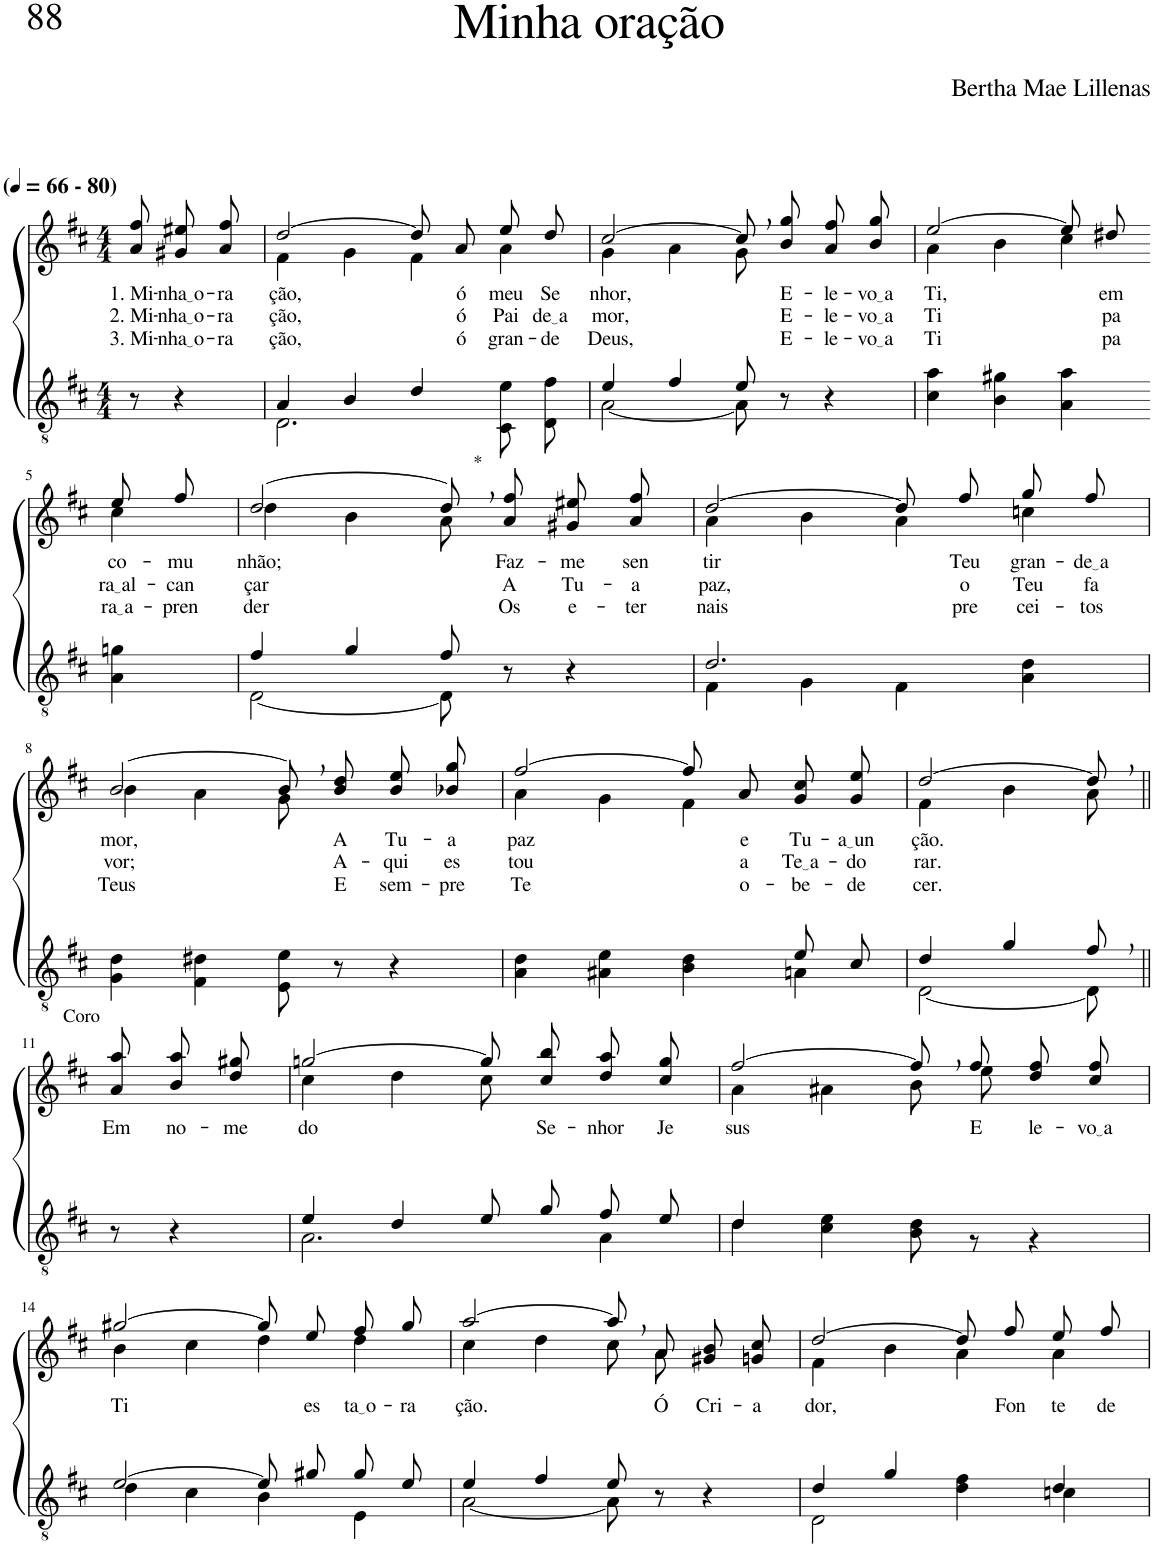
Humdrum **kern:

**kern	**kern	**text	**text	**text
*part2	*part1	*part1	*part1	*part1
*staff2	*staff1	*staff1	*staff1	*staff1
*I"Parte III e IV	*I"Parte I e II	*	*	*
*clefGv2	*clefG2	*	*	*
*Trd4c7	*Trd4c7	*	*	*
*k[f#c#]	*k[f#c#]	*	*	*
*M4/4	*M4/4	*	*	*
*MM66	*MM66	*	*	*
=1	=1	=1	=1	=1
!	!LO:TX:a:B:t=(	!	!	!
!	!LO:TX:a:B:t=- 80)	!	!	!
!	!	!LO:LY:b	!LO:LY:b	!LO:LY:b
8r	8a/ 8ff#/	1. Mi-	2. Mi-	3. Mi-
!	!	!LO:LY:b	!LO:LY:b	!LO:LY:b
4r	8g#X\ 8ee#X\L	nha o	nha o	nha o
!	!	!LO:LY:b	!LO:LY:b	!LO:LY:b
.	8a\ 8ff#\J	-ra-	-ra-	-ra-
=2	=2	=2	=2	=2
*^	*^	*	*	*
!	!	!	!	!LO:LY:b	!LO:LY:b	!LO:LY:b
4A/	2.D\	[2dd/	4f#\	-ção,	-ção,	-ção,
4B/	.	.	4g\	.	.	.
4d/	.	8dd/L]	4f#\	.	.	.
!	!	!	!	!LO:LY:b	!LO:LY:b	!LO:LY:b
.	.	8a/J	.	ó	ó	ó
!	!	!	!	!LO:LY:b	!LO:LY:b	!LO:LY:b
4ryy	8C#/ 8e/L	8ee/L	4a\	meu	Pai	gran-
!	!	!	!	!LO:LY:b	!LO:LY:b	!LO:LY:b
.	8D/ 8f#/J	8dd/J	.	Se-	de a	-de
=3	=3	=3	=3	=3	=3	=3
!	!	!	!	!LO:LY:b	!LO:LY:b	!LO:LY:b
4e/	[2A\	[2cc#/	4g\	-nhor,	mor,	Deus,
4f#/	.	.	4a\	.	.	.
8e/	8A\]	8cc#,\L]	8g\	.	.	.
!	!	!	!	!LO:LY:b	!LO:LY:b	!LO:LY:b
8r	4.ryy	8b\ 8gg\J	4.ryy	E-	E-	E-
!	!	!	!	!LO:LY:b	!LO:LY:b	!LO:LY:b
4r	.	8a\ 8ff#\L	.	-le-	-le-	-le-
!	!	!	!	!LO:LY:b	!LO:LY:b	!LO:LY:b
.	.	8b\ 8gg\J	.	vo a	vo a	vo a
*v	*v	*	*	*	*	*
=4	=4	=4	=4	=4	=4
!	!	!	!LO:LY:b	!LO:LY:b	!LO:LY:b
4c#\ 4a\	[2ee/	4a\	Ti,	Ti	Ti
4B\ 4g#X\	.	4b\	.	.	.
4A\ 4a\	8ee/L]	4cc#\	.	.	.
!	!	!	!LO:LY:b	!LO:LY:b	!LO:LY:b
.	8dd#X/J	.	em	pa-	pa-
!!LO:LB:g=z	!!
=5-	=5-	=5-	=5-	=5-	=5-
!	!	!	!LO:LY:b	!LO:LY:b	!LO:LY:b
4A\ 4gn\	8ee/L	4cc#\	co-	ra al	ra a
!	!	!	!LO:LY:b	!LO:LY:b	!LO:LY:b
.	8ff#/J	.	-mu-	-can-	pren-
=6	=6	=6	=6	=6	=6
*^	*	*	*	*	*
!	!	!	!	!LO:LY:b	!LO:LY:b	!LO:LY:b
4f#/	[2D\	[2dd/	4dd\	-nhão;	-çar	-der
4g/	.	.	4b\	.	.	.
!	!	!LO:TX:a:t=*	!	!	!	!
8f#/	8D\]	8dd,\L]	8a\	.	.	.
!	!	!	!	!LO:LY:b	!LO:LY:b	!LO:LY:b
8r	4.ryy	8a\ 8ff#\J	4.ryy	Faz-	A	Os
!	!	!	!	!LO:LY:b	!LO:LY:b	!LO:LY:b
4r	.	8g#X\ 8ee#X\L	.	-me	Tu-	e-
!	!	!	!	!LO:LY:b	!LO:LY:b	!LO:LY:b
.	.	8a\ 8ff#\J	.	sen-	-a	-ter-
=7	=7	=7	=7	=7	=7	=7
!	!	!	!	!LO:LY:b	!LO:LY:b	!LO:LY:b
2.d/	4F#\	[2dd/	4a\	-tir	paz,	-nais
.	4G\	.	4b\	.	.	.
.	4F#\	8dd/L]	4a\	.	.	.
!	!	!	!	!LO:LY:b	!LO:LY:b	!LO:LY:b
.	.	8ff#/J	.	Teu	o	pre-
!	!	!	!	!LO:LY:b	!LO:LY:b	!LO:LY:b
4ryy	4A\ 4d\	8gg/L	4ccn\	gran-	Teu	-cei-
!	!	!	!	!LO:LY:b	!LO:LY:b	!LO:LY:b
.	.	8ff#/J	.	de a	fa-	-tos
*v	*v	*	*	*	*	*
!!LO:LB:g=z	!!
=8	=8	=8	=8	=8	=8
!	!	!	!LO:LY:b	!LO:LY:b	!LO:LY:b
4G\ 4d\	[2b/	4b\	-mor,	-vor;	Teus
4F#\ 4d#X\	.	4a\	.	.	.
8E\ 8e\	8b,\L]	8g\	.	.	.
!	!	!	!LO:LY:b	!LO:LY:b	!LO:LY:b
8r	8b\ 8dd\J	4.ryy	A	A-	E
!	!	!	!LO:LY:b	!LO:LY:b	!LO:LY:b
4r	8b\ 8ee\L	.	Tu-	-qui	sem-
!	!	!	!LO:LY:b	!LO:LY:b	!LO:LY:b
.	8b-X\ 8gg\J	.	-a	es-	-pre
=9	=9	=9	=9	=9	=9
*^	*	*	*	*	*
!	!	!	!	!LO:LY:b	!LO:LY:b	!LO:LY:b
4A\ 4d\	2.ryy	[2ff#/	4a\	paz	-tou	Te
4A#X\ 4e\	.	.	4g\	.	.	.
4B\ 4d\	.	8ff#/L]	4f#\	.	.	.
!	!	!	!	!LO:LY:b	!LO:LY:b	!LO:LY:b
.	.	8a/J	.	e	a	o-
!	!	!	!	!LO:LY:b	!LO:LY:b	!LO:LY:b
8e/L	4An\	8g\ 8cc#\L	4ryy	Tu-	Te a	-be-
!	!	!	!	!LO:LY:b	!LO:LY:b	!LO:LY:b
8c#/J	.	8g\ 8ee\J	.	a un	-do-	-de-
=10	=10	=10	=10	=10	=10	=10
!	!	!	!	!LO:LY:b	!LO:LY:b	!LO:LY:b
4d/	[2D\	[2dd/	4f#\	-ção.	-rar.	-cer.
4g/	.	.	4b\	.	.	.
8f#,/	8D\]	8dd,/]	8a\	.	.	.
!!LO:LB:g=z
=11||	=11||	=11||	=11||	=11||	=11||	=11||
!	!	!LO:TX:a:t=Coro	!	!	!	!
!	!	!	!	!LO:LY:b	!	!
*v	*v	*	*	*	*	*
*	*v	*v	*	*	*
8r	8a/ 8aa/	Em	.	.
!	!	!LO:LY:b	!	!
4r	8b\ 8aa\L	no-	.	.
!	!	!LO:LY:b	!	!
.	8dd\ 8gg#X\J	-me	.	.
=12	=12	=12	=12	=12
*^	*^	*	*	*
!	!	!	!	!LO:LY:b	!	!
4e/	2.A\	[2ggn/	4cc#\	do	.	.
4d/	.	.	4dd\	.	.	.
8e/L	.	8gg\L]	8cc#\	.	.	.
!	!	!	!	!LO:LY:b	!	!
8g/J	.	8cc#\ 8bb\J	4.ryy	Se-	.	.
!	!	!	!	!LO:LY:b	!	!
8f#/L	4A\	8dd\ 8aa\L	.	-nhor	.	.
!	!	!	!	!LO:LY:b	!	!
8e/J	.	8cc#\ 8gg\J	.	Je-	.	.
=13	=13	=13	=13	=13	=13	=13
!	!	!	!	!LO:LY:b	!	!
4d/	4d\	[2ff#/	4a\	-sus	.	.
2.ryy	4c#\ 4e\	.	4a#X\	.	.	.
.	8B\ 8d\	8ff#,/L]	8b\L	.	.	.
!	!	!	!	!LO:LY:b	!	!
.	8r	8ff#/J	8ee\J	E-	.	.
!	!	!	!	!LO:LY:b	!	!
.	4r	8dd\ 8ff#\L	4ryy	-le-	.	.
!	!	!	!	!LO:LY:b	!	!
.	.	8cc#\ 8ff#\J	.	vo a	.	.
!!LO:LB:g=z	!!
=14	=14	=14	=14	=14	=14	=14
*k[f#c#]	*	*k[f#c#]	*	*	*	*
!	!	!	!	!LO:LY:b	!	!
[2e/	4d\	[2gg#X/	4b\	Ti	.	.
.	4c#\	.	4cc#\	.	.	.
8e/L]	4B\	8gg#/L]	4dd\	.	.	.
!	!	!	!	!LO:LY:b	!	!
8g#X/J	.	8ee/J	.	es-	.	.
!	!	!	!	!LO:LY:b	!	!
8g#/L	4E\	8ff#/L	4dd\	ta o	.	.
!	!	!	!	!LO:LY:b	!	!
8e/J	.	8gg#/J	.	-ra-	.	.
=15	=15	=15	=15	=15	=15	=15
!	!	!	!	!LO:LY:b	!	!
4e/	[2A\	[2aa/	4cc#\	-ção.	.	.
4f#/	.	.	4dd\	.	.	.
8e/	8A\]	8aa,/L]	8cc#\L	.	.	.
!	!	!	!	!LO:LY:b	!	!
8r	4.ryy	8a/J	8a\J	Ó	.	.
!	!	!	!	!LO:LY:b	!	!
4r	.	8g#X/ 8b/L	4ryy	Cri-	.	.
!	!	!	!	!LO:LY:b	!	!
.	.	8gn/ 8cc#/J	.	-a-	.	.
=16	=16	=16	=16	=16	=16	=16
!	!	!	!	!LO:LY:b	!	!
4d/	2D\	[2dd/	4f#\	-dor,	.	.
4g/	.	.	4b\	.	.	.
4ryy	4d\ 4f#\	8dd/L]	4a\	.	.	.
!	!	!	!	!LO:LY:b	!	!
.	.	8ff#/J	.	Fon-	.	.
!	!	!	!	!LO:LY:b	!	!
4d/	4cn\	8ee/L	4a\	-te	.	.
!	!	!	!	!LO:LY:b	!	!
.	.	8ff#/J	.	de	.	.
*v	*v	*	*	*	*	*
*	*v	*v	*	*	*
=	=	=	=	=
*-	*-	*-	*-	*-
